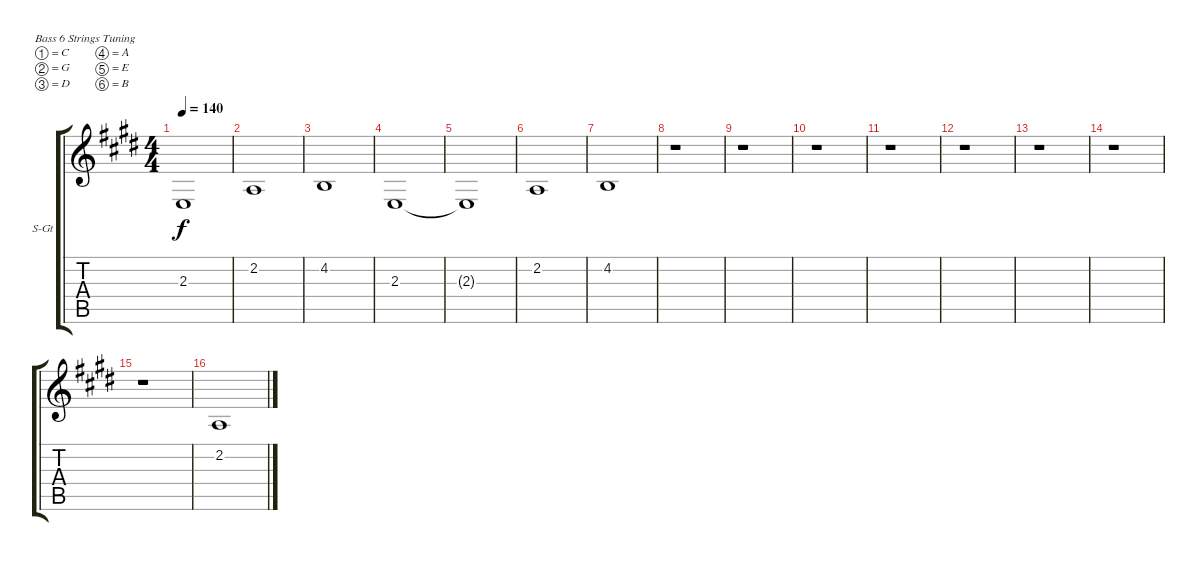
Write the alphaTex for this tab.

\bracketExtendMode groupsimilarinstruments
\firstSystemTrackNameOrientation horizontal
\otherSystemsTrackNameOrientation horizontal
\track ("Brass" "S-Gt") {instrument synthbrass1}
\staff {score tabs}
\tuning (C3 G2 D2 A1 E1 B0)
\displaytranspose 12
\ts (4 4)
\tempo 140
\clef g2
\ks e
2.3{t}.1{dy f} |
2.2.1 |
4.2.1 |
2.3.1 |
2.3{t}.1 |
2.2.1 |
4.2.1 |
r.1 |
r.1 |
r.1 |
r.1 |
r.1 |
r.1 |
r.1 |
r.1 |
2.2.1
